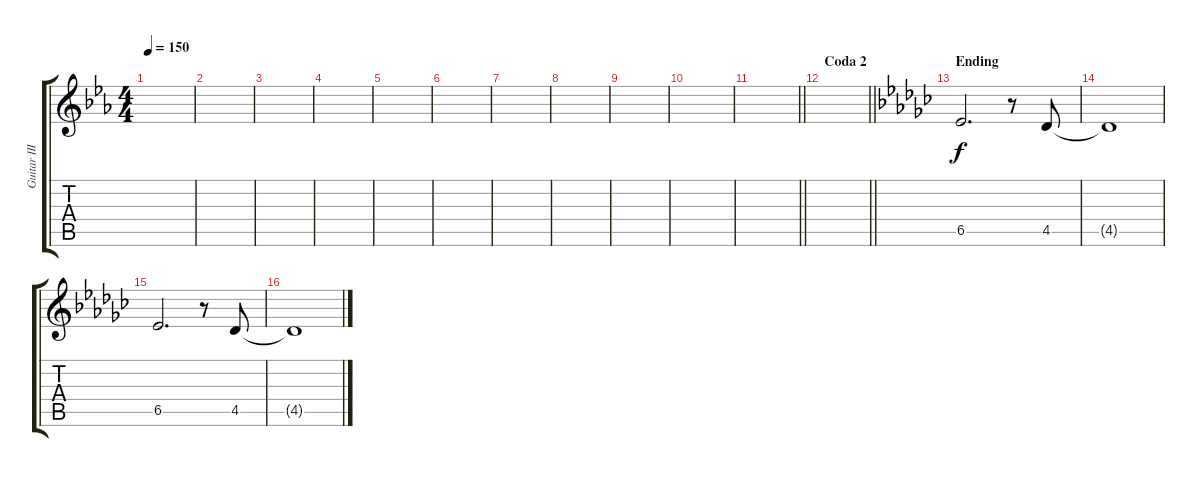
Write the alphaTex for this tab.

\track ("Guitar III" "Guitar III") {instrument distortionguitar}
\staff {score tabs}
\tuning (E4 B3 G3 D3 A2 E2) {hide}
\ts (4 4)
\tempo 150
\clef g2
\ks eb
|
|
|
|
|
|
|
|
|
|
\barLineRight lightlight
|
\section ("" "Coda 2")
\barLineRight lightlight
|
\section ("" "Ending")
\ks ebminor
6.5.2{d} r.8 4.5.8 |
4.5{t}.1 |
6.5.2{d} r.8 4.5.8 |
4.5{t}.1
